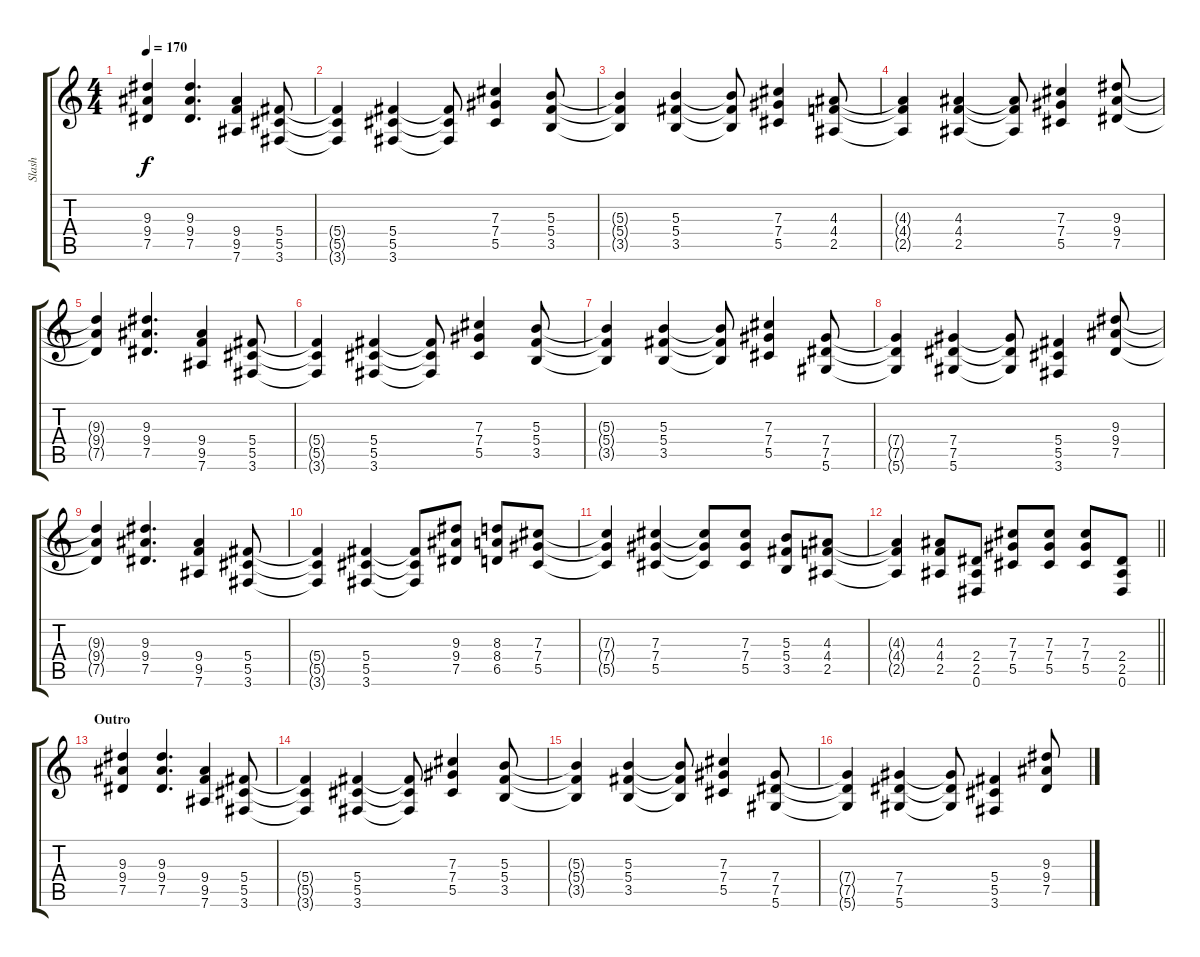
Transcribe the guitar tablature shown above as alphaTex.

\track ("Slash" "Slash") {instrument distortionguitar}
\staff {score tabs}
\tuning (Eb4 Bb3 Gb3 Db3 Ab2 Eb2) {hide}
\ts (4 4)
\tempo 170
\clef g2
\ks c
(9.3{t} 9.4{t} 7.5{t}).4{dy f} (9.3 9.4 7.5).4{d} (9.4 9.5 7.6).4 (5.4 5.5 3.6).8 |
(5.4{t} 5.5{t} 3.6{t}).4 (5.4 5.5 3.6).4 (5.4{t} 5.5{t} 3.6{t}).8 (7.3 7.4 5.5).4 (5.3 5.4 3.5).8 |
(5.3{t} 5.4{t} 3.5{t}).4 (5.3 5.4 3.5).4 (5.3{t} 5.4{t} 3.5{t}).8 (7.3 7.4 5.5).4 (4.3 4.4 2.5).8 |
(4.3{t} 4.4{t} 2.5{t}).4 (4.3 4.4 2.5).4 (4.3{t} 4.4{t} 2.5{t}).8 (7.3 7.4 5.5).4 (9.3 9.4 7.5).8 |
(9.3{t} 9.4{t} 7.5{t}).4 (9.3 9.4 7.5).4{d} (9.4 9.5 7.6).4 (5.4 5.5 3.6).8 |
(5.4{t} 5.5{t} 3.6{t}).4 (5.4 5.5 3.6).4 (5.4{t} 5.5{t} 3.6{t}).8 (7.3 7.4 5.5).4 (5.3 5.4 3.5).8 |
(5.3{t} 5.4{t} 3.5{t}).4 (5.3 5.4 3.5).4 (5.3{t} 5.4{t} 3.5{t}).8 (7.3 7.4 5.5).4 (7.4 7.5 5.6).8 |
(7.4{t} 7.5{t} 5.6{t}).4 (7.4 7.5 5.6).4 (7.4{t} 7.5{t} 5.6{t}).8 (5.4 5.5 3.6).4 (9.3 9.4 7.5).8 |
(9.3{t} 9.4{t} 7.5{t}).4 (9.3 9.4 7.5).4{d} (9.4 9.5 7.6).4 (5.4 5.5 3.6).8 |
(5.4{t} 5.5{t} 3.6{t}).4 (5.4 5.5 3.6).4 (5.4{t} 5.5{t} 3.6{t}).8 (9.3 9.4 7.5).8 (8.3 8.4 6.5).8 (7.3 7.4 5.5).8 |
(7.3{t} 7.4{t} 5.5{t}).4 (7.3 7.4 5.5).4 (7.3{t} 7.4{t} 5.5{t}).8 (7.3 7.4 5.5).8 (5.3 5.4 3.5).8 (4.3 4.4 2.5).8 |
\barLineRight lightlight
(4.3{t} 4.4{t} 2.5{t}).4 (4.3 4.4 2.5).8 (2.4 2.5 0.6).8 (7.3 7.4 5.5).8 (7.3 7.4 5.5).8 (7.3 7.4 5.5).8 (2.4 2.5 0.6).8 |
\section ("" "Outro")
(9.3 9.4 7.5).4 (9.3 9.4 7.5).4{d} (9.4 9.5 7.6).4 (5.4 5.5 3.6).8 |
(5.4{t} 5.5{t} 3.6{t}).4 (5.4 5.5 3.6).4 (5.4{t} 5.5{t} 3.6{t}).8 (7.3 7.4 5.5).4 (5.3 5.4 3.5).8 |
(5.3{t} 5.4{t} 3.5{t}).4 (5.3 5.4 3.5).4 (5.3{t} 5.4{t} 3.5{t}).8 (7.3 7.4 5.5).4 (7.4 7.5 5.6).8 |
(7.4{t} 7.5{t} 5.6{t}).4 (7.4 7.5 5.6).4 (7.4{t} 7.5{t} 5.6{t}).8 (5.4 5.5 3.6).4 (9.3 9.4 7.5).8
